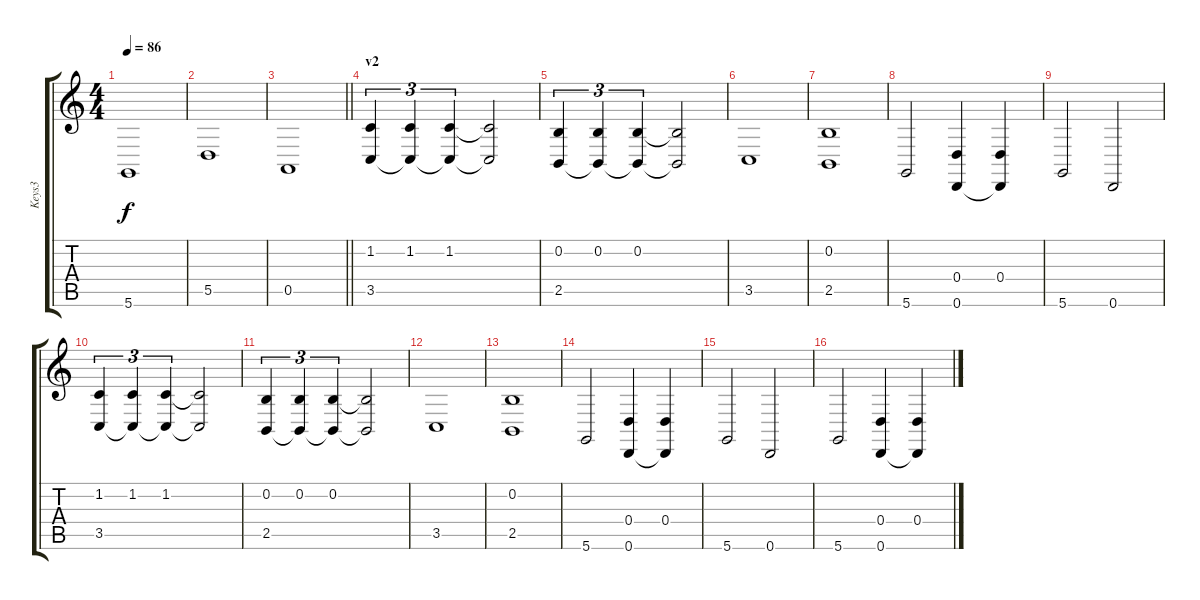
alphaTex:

\track ("Keys3" "Keys3") {instrument stringensemble1}
\staff {score tabs}
\tuning (E4 B3 G3 D3 A2 D2) {hide}
\ts (4 4)
\tempo 86
\clef g2
\ks c
5.6.1{dy f} |
5.5.1 |
\barLineRight lightlight
0.5.1 |
\section ("" "v2")
(1.2 3.5).4{tu (3 2)} (1.2 3.5{t}).4{tu (3 2)} (1.2 3.5{t}).4{tu (3 2)} (1.2{t} 3.5{t}).2 |
(0.2 2.5).4{tu (3 2)} (0.2 2.5{t}).4{tu (3 2)} (0.2 2.5{t}).4{tu (3 2)} (0.2{t} 2.5{t}).2 |
3.5.1 |
(0.2 2.5).1 |
5.6.2 (0.4 0.6).4 (0.4 0.6{t}).4 |
5.6.2 0.6.2 |
(1.2 3.5).4{tu (3 2)} (1.2 3.5{t}).4{tu (3 2)} (1.2 3.5{t}).4{tu (3 2)} (1.2{t} 3.5{t}).2 |
(0.2 2.5).4{tu (3 2)} (0.2 2.5{t}).4{tu (3 2)} (0.2 2.5{t}).4{tu (3 2)} (0.2{t} 2.5{t}).2 |
3.5.1 |
(0.2 2.5).1 |
5.6.2 (0.4 0.6).4 (0.4 0.6{t}).4 |
5.6.2 0.6.2 |
5.6.2 (0.4 0.6).4 (0.4 0.6{t}).4
